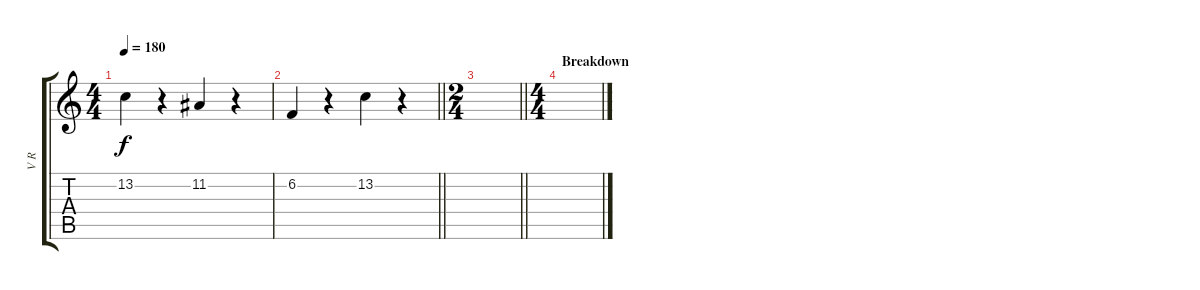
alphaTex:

\track ("V R" "V R") {instrument stringensemble1}
\staff {score tabs}
\tuning (E4 B3 G3 D3 A2 D2) {hide}
\ts (4 4)
\tempo 180
\clef g2
\ks c
13.2.4{dy f} r.4 11.2.4 r.4 |
\barLineRight lightlight
6.2.4 r.4 13.2.4 r.4 |
\ts (2 4)
\barLineRight lightlight
|
\ts (4 4)
\section ("" "Breakdown")
